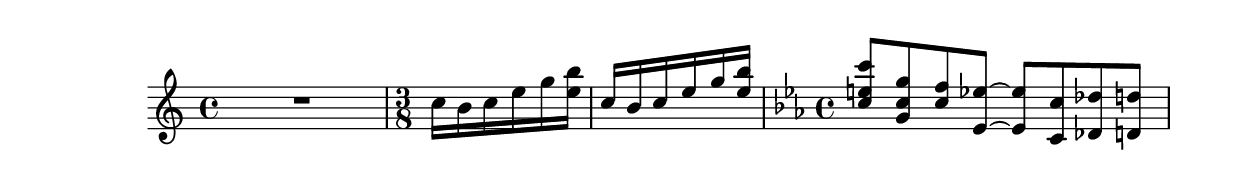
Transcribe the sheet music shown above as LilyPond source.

\version "2.19.21"
\header {
texidoc = "Concave beaming works for chords as well as monophonic
music.
"
}

morgenliedBeam = \relative \new Voice {
  \time 3/8
  % morgenlied
  c''16 b c e g <e b'> |
  \stemUp
  c16 b c e g <e b'> |
}

rachmaninovBeams = \relative \new Voice {
  \voiceOne
  \time 4/4
  \key c \minor
  <c'' e c'>8[ <g c g'> <c f> <ees, ees'>] ~
  <ees ees'>8[ <c c'> <des des'> <d d'>]
}

horizontalBeams = {
  % todo.
}

nonHorizontalBeams = {
  \morgenliedBeam
  \rachmaninovBeams
}
\layout {
  ragged-right = ##t
}

% cut & paste from beam-concave.ly

#(define (<> x y) (not (= x y)))
mustBeHorizontal = {
  \override Staff.Beam.positions = #(check-slope-callbacks =)
}
mustNotBeHorizontal = {
  \override Staff.Beam.positions = #(check-slope-callbacks <>)
}

\new Voice {
  \mustBeHorizontal
  R1
  \horizontalBeams
  \mustNotBeHorizontal
  \nonHorizontalBeams
}
